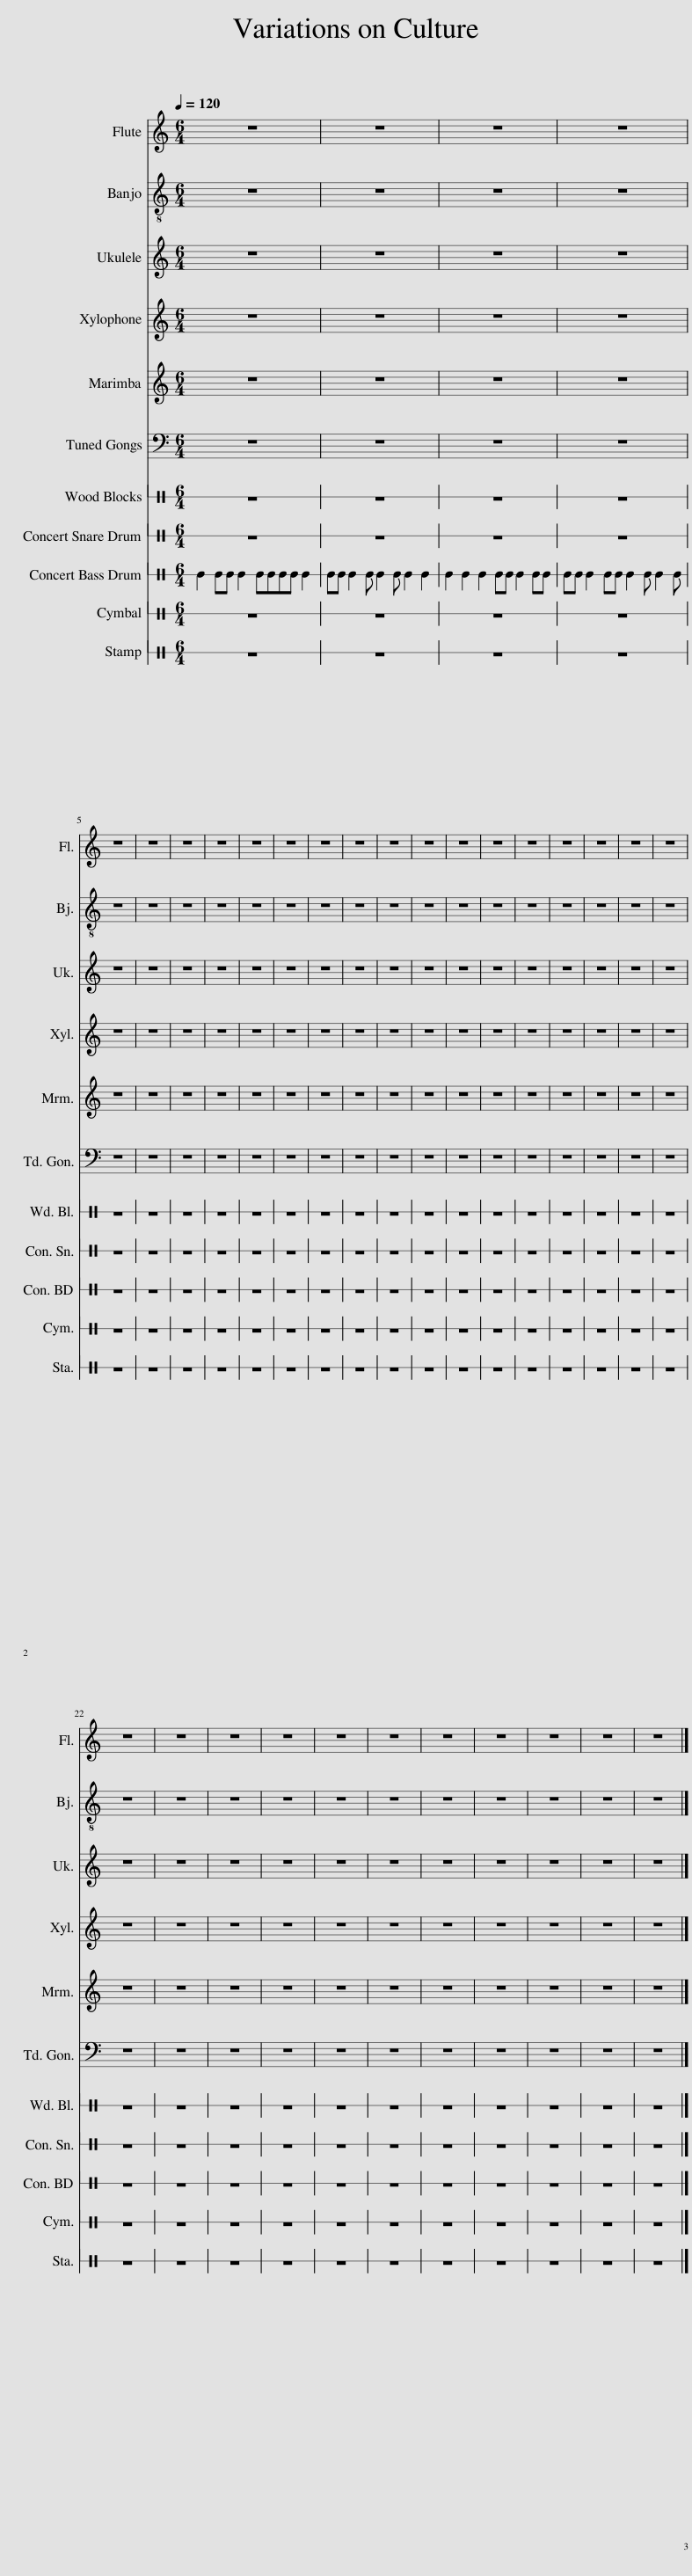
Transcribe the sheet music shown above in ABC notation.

X:1
L:1/8
Q:1/4=120
M:6/4
I:linebreak $
K:C
V:1 perc stafflines=1
K:none
V:1
 E2 EE E2 EEEE E2 | EE E2 E E2 E E2 E2 | E2 E2 E2 EE E2 EE | EE E2 EE E2 E E2 E |$ z12 | %5
 z12 | z12 | z12 | z12 | z12 | %10
 z12 | z12 | z12 | z12 | z12 | %15
 z12 | z12 | z12 | z12 | z12 | %20
 z12 |$ z12 | z12 | z12 | z12 | %25
 z12 | z12 | z12 | z12 | z12 | %30
 z12 | z12 |] %32
